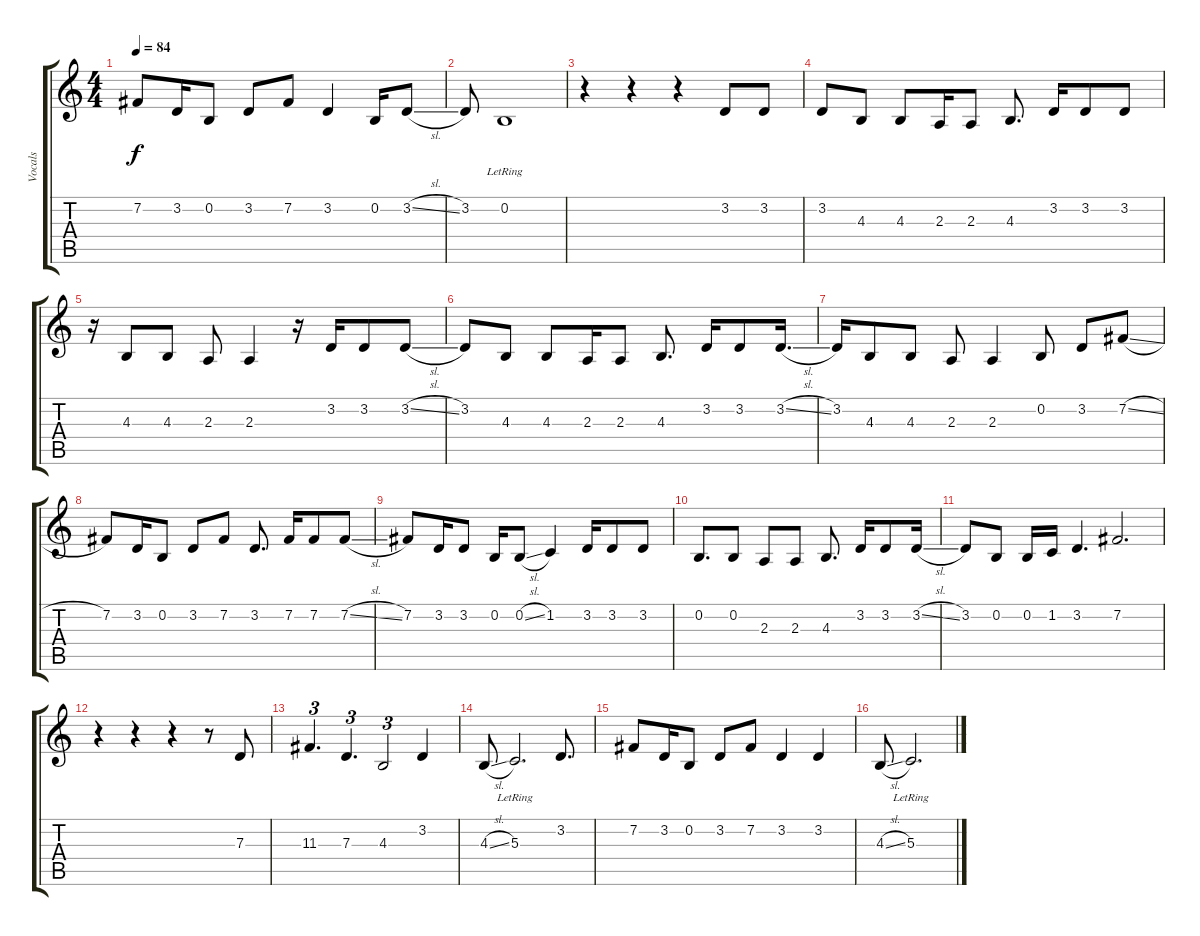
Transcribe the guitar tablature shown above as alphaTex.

\track ("Vocals" "Vocals") {instrument cello}
\staff {score tabs}
\tuning (E4 B3 G3 D3 A2 E2) {hide}
\ts (4 4)
\tempo 84
\clef g2
\ks c
7.2.8{dy f} 3.2.16 0.2.8 3.2.8 7.2.8 3.2.4 0.2.16 3.2{sl}.8 |
3.2.8 0.2{lr}.1 |
r.4 r.4 r.4 3.2.8 3.2.8 |
3.2.8 4.3.8 4.3.8 2.3.16 2.3.8 4.3.8{d} 3.2.16 3.2.8 3.2.8 |
r.16 4.3.8 4.3.8 2.3.8 2.3.4 r.16 3.2.16 3.2.8 3.2{sl}.8 |
3.2.8 4.3.8 4.3.8 2.3.16 2.3.8 4.3.8{d} 3.2.16 3.2.8 3.2{sl}.16{d} |
3.2.16 4.3.8 4.3.8 2.3.8 2.3.4 0.2.8 3.2.8 7.2{sl}.8 |
7.2.8 3.2.16 0.2.8 3.2.8 7.2.8 3.2.8{d} 7.2.16 7.2.8 7.2{sl}.8 |
7.2.8 3.2.16 3.2.8 0.2.16 0.2{sl}.8 1.2.4 3.2.16 3.2.8 3.2.8 |
0.2.8{d} 0.2.8 2.3.8 2.3.8 4.3.8{d} 3.2.16 3.2.8 3.2{sl}.16 |
3.2.8 0.2.8 0.2.16 1.2.16 3.2.4{d} 7.2.2{d} |
r.4 r.4 r.4 r.8 7.3.8 |
11.3.4{d tu (3 2)} 7.3.4{d tu (3 2)} 4.3.2{tu (3 2)} 3.2.4 |
4.3{sl}.8 5.3{lr}.2{d} 3.2.8{d} |
7.2.8 3.2.16 0.2.8 3.2.8 7.2.8 3.2.4 3.2.4 |
4.3{sl}.8 5.3{lr}.2{d}
